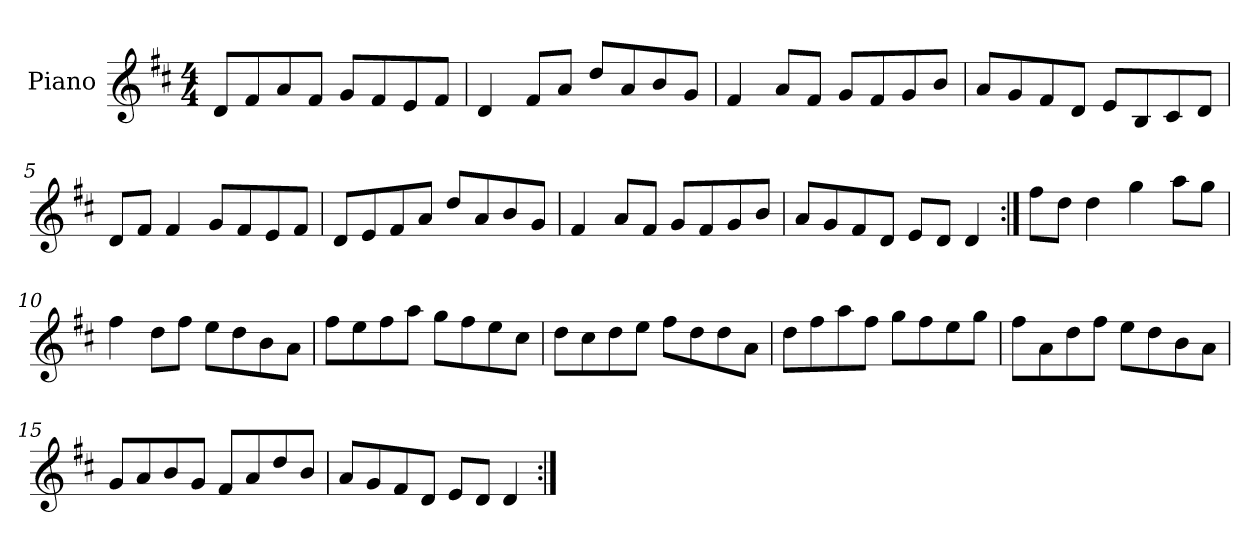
**kern
*part1
*staff1
*I"Piano
*I'Pno
*clefG2
*k[f#c#]
*D:
*M4/4
=1
8d/L
8f#/
8a/
8f#/J
8g/L
8f#/
8e/
8f#/J
=2
4d/
8f#/L
8a/J
8dd/L
8a/
8b/
8g/J
=3
4f#/
8a/L
8f#/J
8g/L
8f#/
8g/
8b/J
=4
8a/L
8g/
8f#/
8d/J
8e/L
8B/
8c#/
8d/J
=5
8d/L
8f#/J
4f#/
8g/L
8f#/
8e/
8f#/J
=6
8d/L
8e/
8f#/
8a/J
8dd/L
8a/
8b/
8g/J
=7
4f#/
8a/L
8f#/J
8g/L
8f#/
8g/
8b/J
=8
8a/L
8g/
8f#/
8d/J
8e/L
8d/J
4d/
=9:|!
8ff#\L
8dd\J
4dd\
4gg\
8aa\L
8gg\J
=10
4ff#\
8dd\L
8ff#\J
8ee\L
8dd\
8b\
8a\J
=11
8ff#\L
8ee\
8ff#\
8aa\J
8gg\L
8ff#\
8ee\
8cc#\J
=12
8dd\L
8cc#\
8dd\
8ee\J
8ff#\L
8dd\
8dd\
8a\J
=13
8dd\L
8ff#\
8aa\
8ff#\J
8gg\L
8ff#\
8ee\
8gg\J
=14
8ff#\L
8a\
8dd\
8ff#\J
8ee\L
8dd\
8b\
8a\J
=15
8g/L
8a/
8b/
8g/J
8f#/L
8a/
8dd/
8b/J
=16
8a/L
8g/
8f#/
8d/J
8e/L
8d/J
4d/
=:|!
*-
